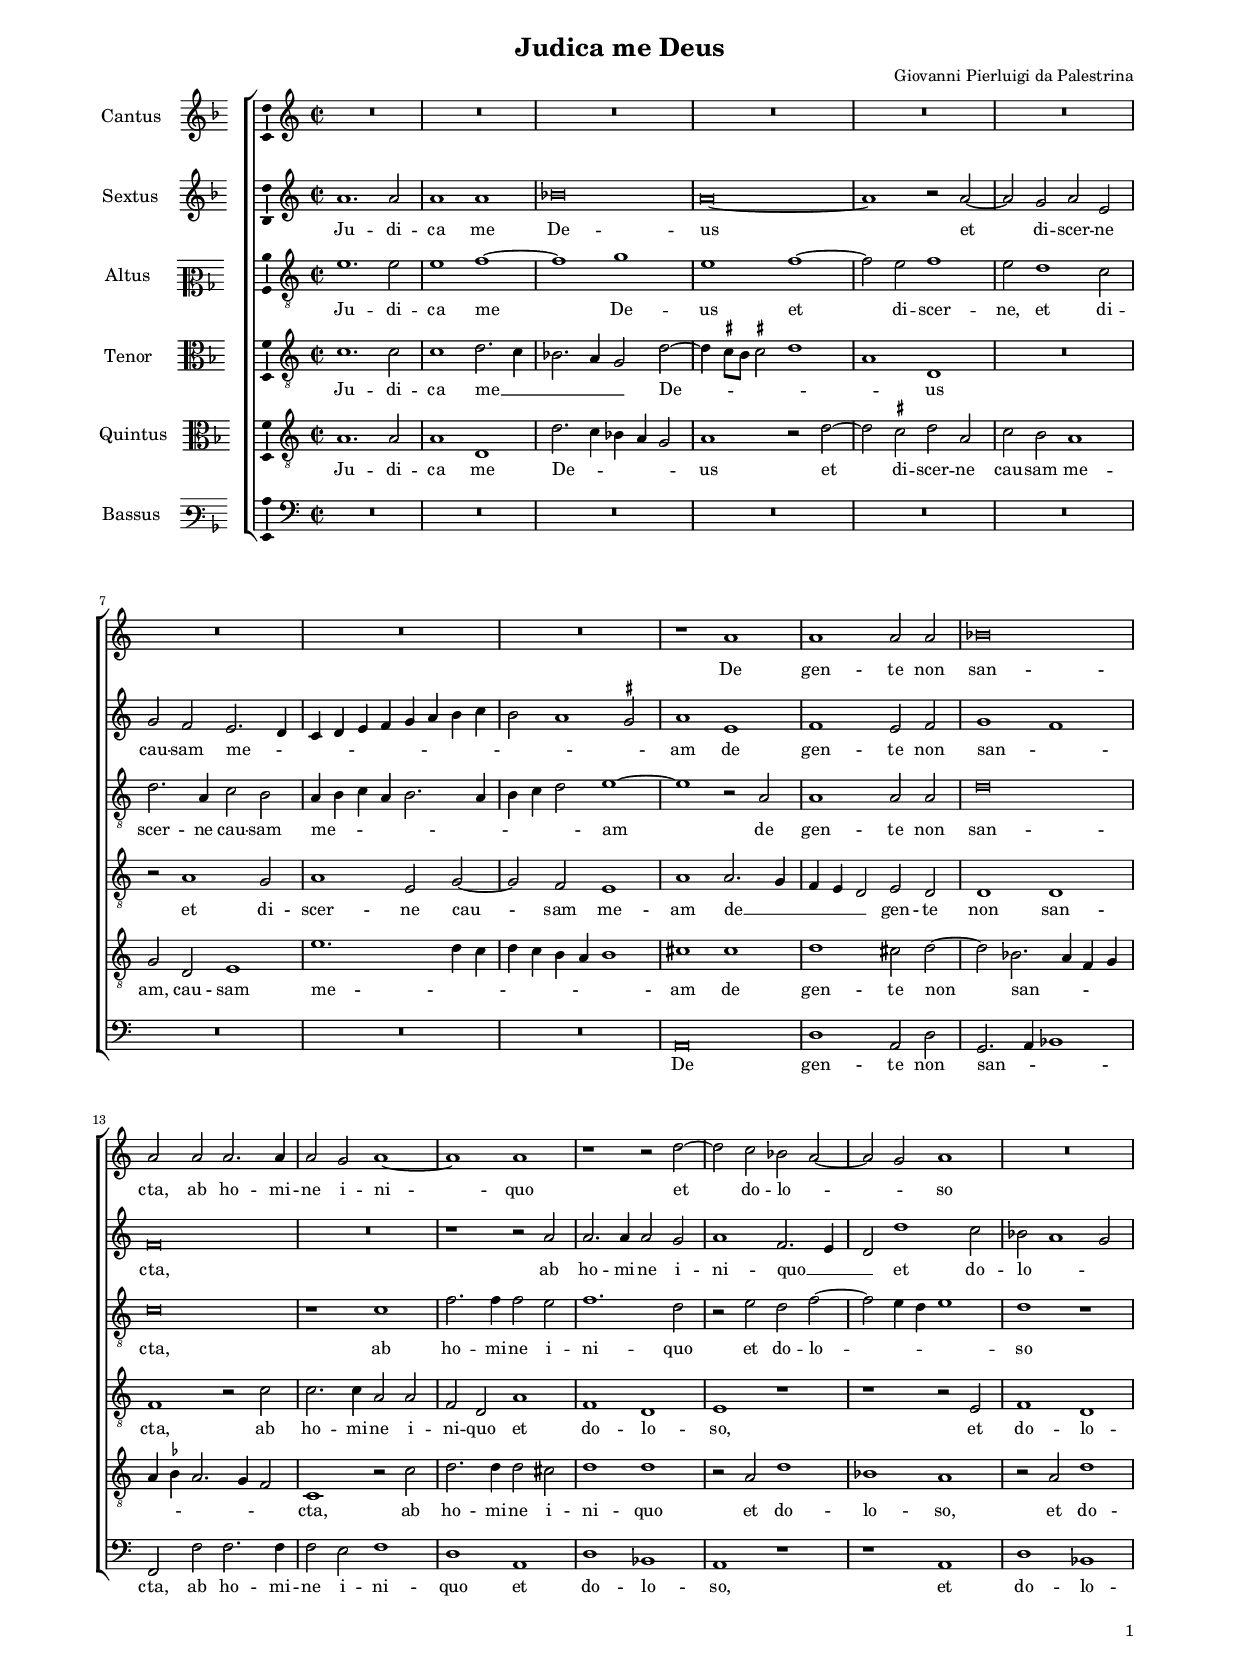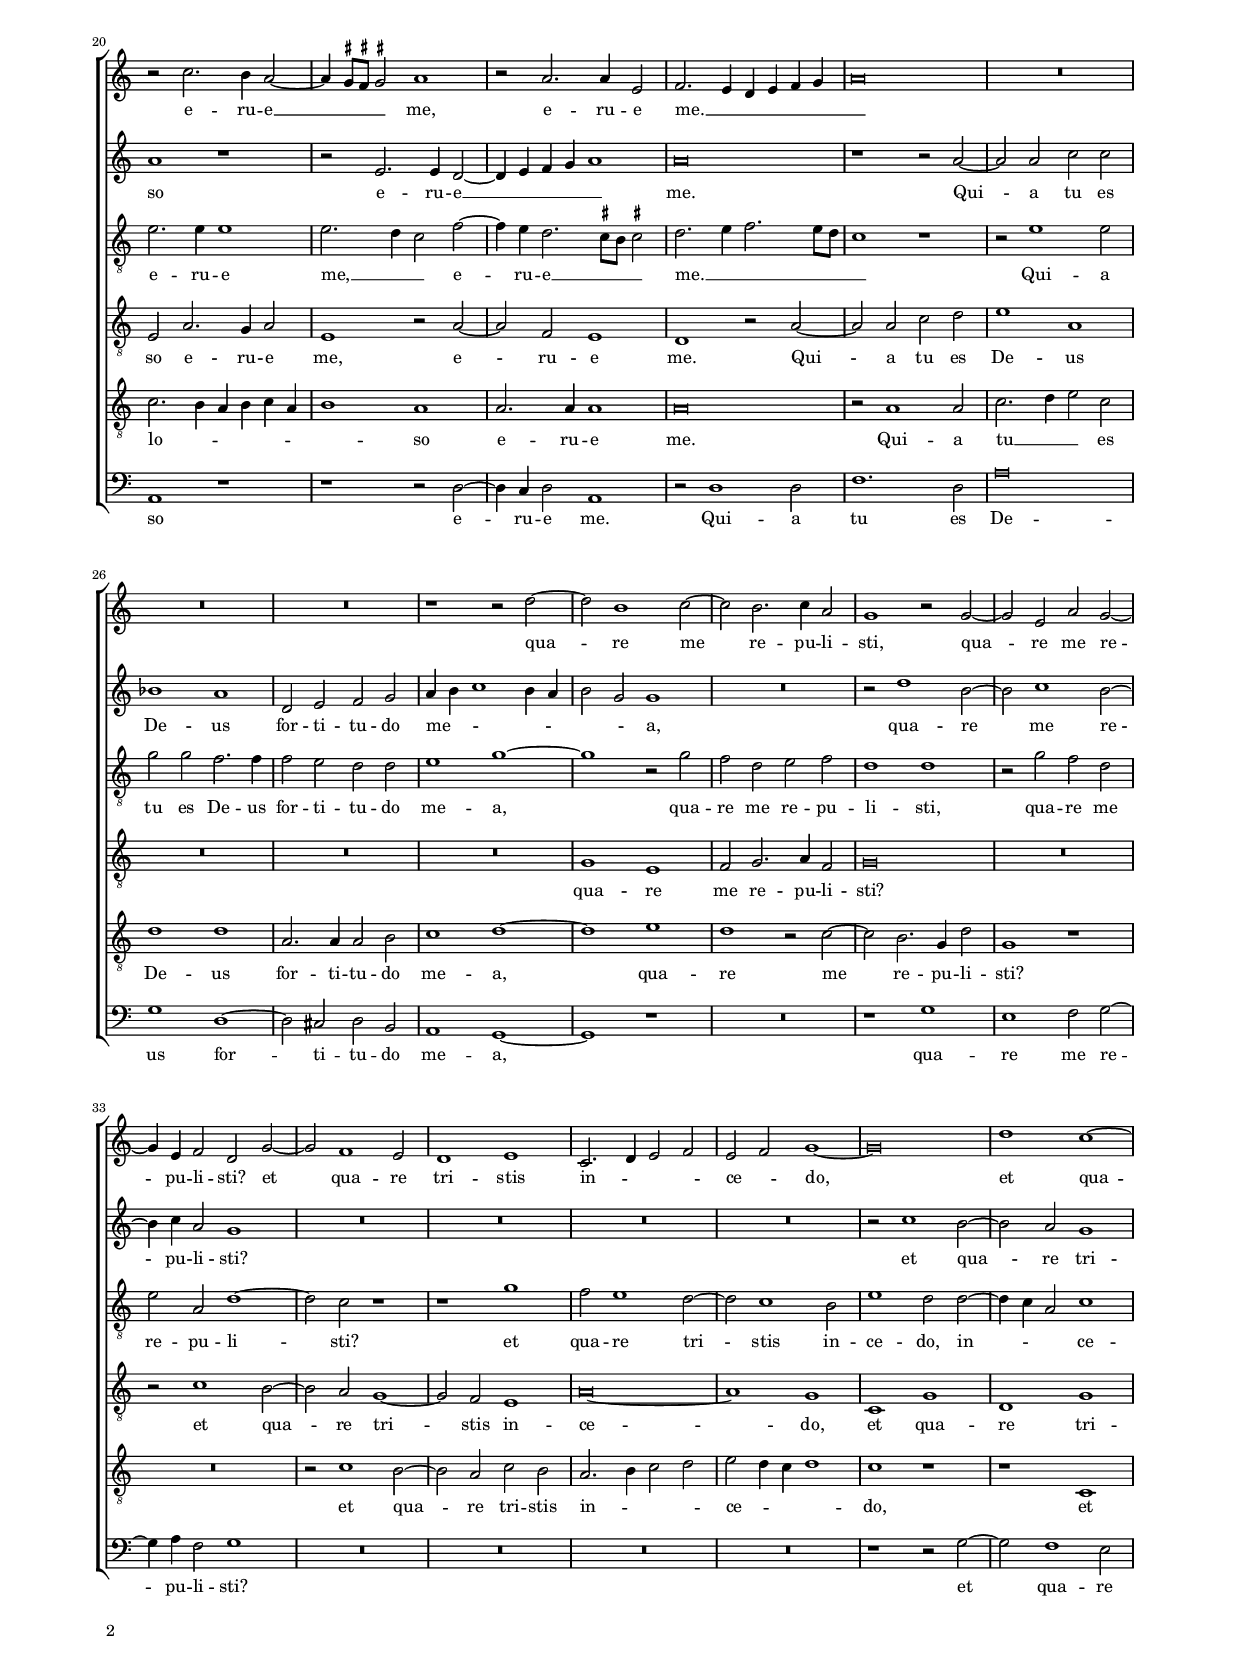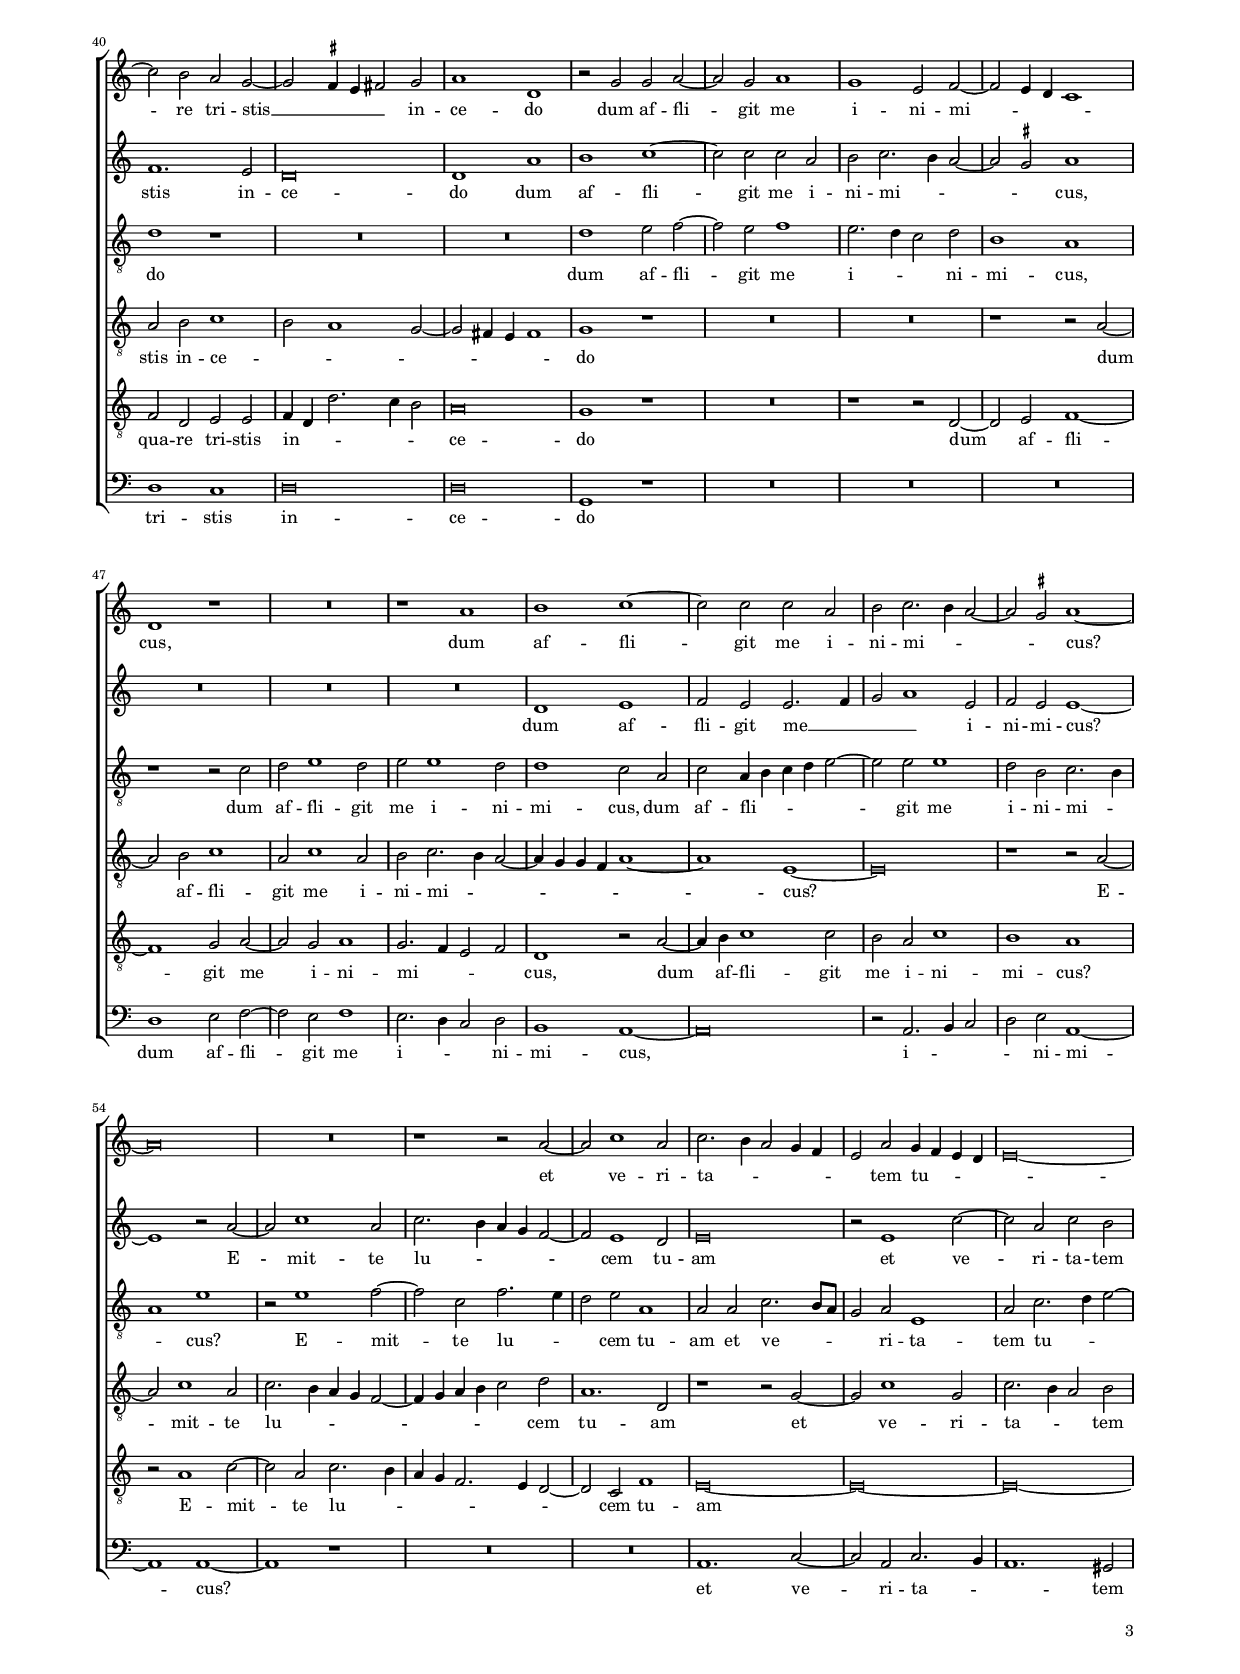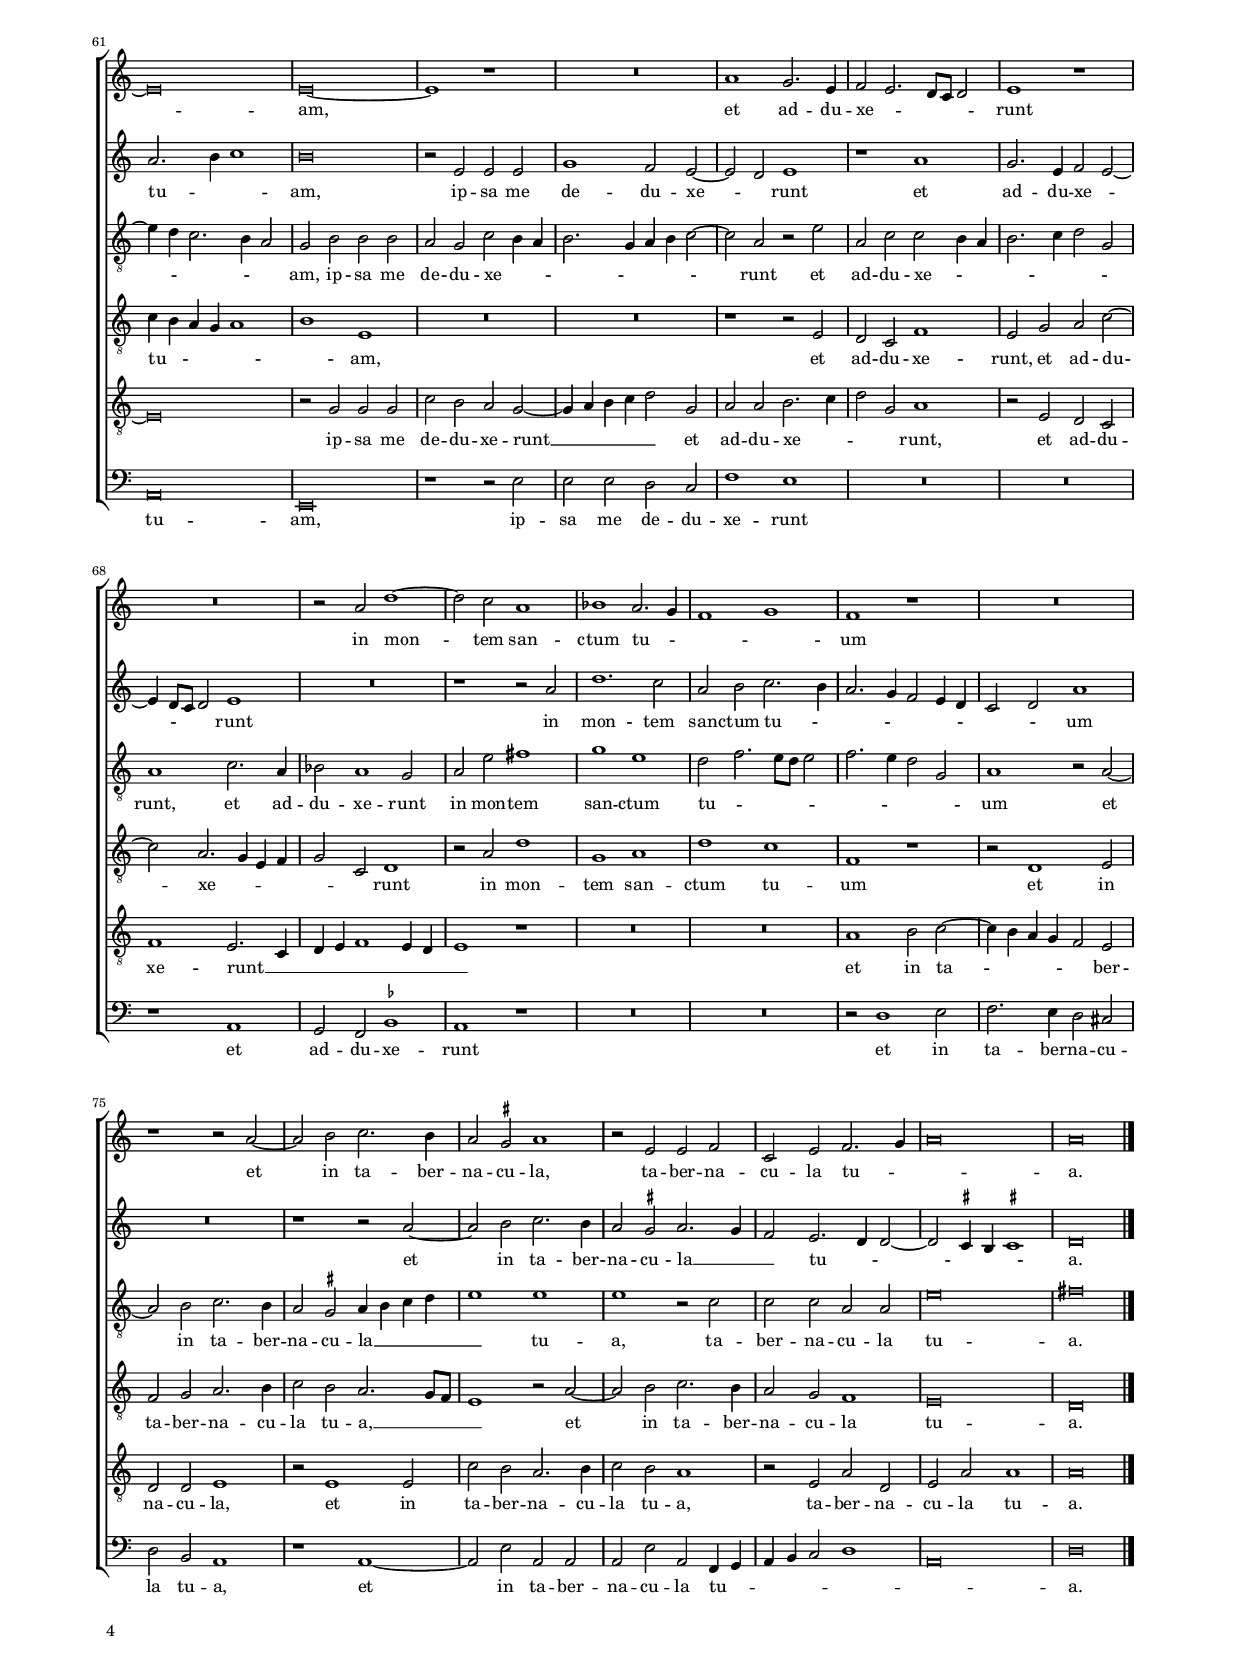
\header
{
  title="Judica me Deus"
  composer="Giovanni Pierluigi da Palestrina"
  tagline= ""
}

\version "2.22.0"
\language deutsch
#(set-global-staff-size 14)
% #(set-default-paper-size "letter")
#(ly:set-option 'point-and-click #f)


\paper
	{
	top-margin = 1.5 \cm
	bottom-margin = 1 \cm
	left-margin = 1.8 \cm
	right-margin = 1.8 \cm
	ragged-bottom = ##f
	ragged-last-bottom = ##t
	print-page-number = ##f
	system-system-spacing = #'((basic-distance . 17) (minimum-distance . 14) (padding . 6) (strechability . 250))
        oddFooterMarkup=\markup   \fill-line { "" \fromproperty #'page:page-number-string }
        evenFooterMarkup=\markup  \fill-line { \fromproperty #'page:page-number-string "" }
        last-bottom-spacing = #'((basic-distance . 12) (minimum-distance . 7) (padding . 4))
%	systems-per-page = 3
%       page-count = 4
%	min-systems-per-page = 3
	}


global = {
	\key f \major
	\time 2/2 \set Score.measureLength = #(ly:make-moment 2/1)
        \skip 1*2*81 \bar "|."
	}

ficta = { \once \set suggestAccidentals = ##t }
	
forget = #(define-music-function (music) (ly:music?) #{
	\accidentalStyle forget
	$music
	\accidentalStyle default
	#})

m = \melisma
me = \melismaEnd



incipitcantus = \markup { \score {
	{
	\set Staff.instrumentName = \markup { \fontsize #1 "Cantus" }
	\key f \major
	\clef violin
	s4 \bar ""
	}
	\layout  {
	raggedright = ##t
	indent = 1.6 \cm
	line-width = 2.2 \cm
	\context { \Staff \remove Time_signature_engraver }
	\override Staff.Clef.Y-extent = #'(0 . 0)
	}} \hspace #1 }


incipitsextus = \markup { \score {
	{
	\set Staff.instrumentName = \markup { \fontsize #1 "Sextus" }
	\key f \major
	\clef violin
	s4 \bar ""
	}
	\layout  {
	raggedright = ##t
	indent = 1.6 \cm
	line-width = 2.2 \cm
	\context { \Staff \remove Time_signature_engraver }
	\override Staff.Clef.Y-extent = #'(0 . 0)
	}} \hspace #1 }
      
      
incipitaltus = \markup { \score {
	{
	\set Staff.instrumentName = \markup { \fontsize #1 "Altus" }
	\key f \major
	\clef mezzosoprano
	s4 \bar ""
	}
	\layout  {
	raggedright = ##t
	indent = 1.6 \cm
	line-width = 2.2 \cm
	\context { \Staff \remove Time_signature_engraver }
	\override Staff.Clef.Y-extent = #'(0 . 0)
	}} \hspace #1 }


incipittenor = \markup { \score {
	{
	\set Staff.instrumentName = \markup { \fontsize #1 "Tenor" }
	\key f \major
	\clef alto
	s4 \bar ""
	}
	\layout  {
	raggedright = ##t
	indent = 1.6 \cm
	line-width = 2.2 \cm
	\context { \Staff \remove Time_signature_engraver }
	\override Staff.Clef.Y-extent = #'(0 . 0)
	}} \hspace #1 }
      
      
incipitquintus = \markup { \score {
	{
	\set Staff.instrumentName = \markup { \fontsize #1 "Quintus" }
	\key f \major
	\clef alto
	s4 \bar ""
	}
	\layout  {
	raggedright = ##t
	indent = 1.6 \cm
	line-width = 2.2 \cm
	\context { \Staff \remove Time_signature_engraver }
	\override Staff.Clef.Y-extent = #'(0 . 0)
	}} \hspace #1 }
      
      
incipitbassus = \markup { \score {
	{
	\set Staff.instrumentName = \markup { \fontsize #1 "Bassus" }
	\key f \major
	\clef varbaritone
	s4 \bar ""
	}
	\layout  {
	raggedright = ##t
	indent = 1.6 \cm
	line-width = 2.2 \cm
	\context { \Staff \remove Time_signature_engraver }
	\override Staff.Clef.Y-extent = #'(0 . 0)
	}} \hspace #1 }


cantus =  \relative c''
	{
	R\breve
	R\breve
	R\breve
	R\breve
%5
	R\breve |
	R\breve
	R\breve
	R\breve
	R\breve
%10
	r1 d |
	d1 d2 d
	es\breve
	d2 d d2. d4
	d2 c d1~
%15
	d1 d |
	r1 r2 g~
	g2 f es d~
	d2 c d1
	R\breve
%20
	r2 f2. e4 d2~ |
	d4 \ficta cis8 \ficta h \ficta cis!2 d1
	r2 d2. d4 a2
	b2. a4 g a b c
	d\breve
%25
	R\breve |
	R\breve
	R\breve
	r1 r2 g~
	g2 e1 f2~
%30
	f2 e2. f4 d2 |
	c1 r2 c~
	c2 a d c~
	c4 a b2 g c~
	c2 b1 a2
%35
	g1 a |
	f2. g4 a2 b
	a2 b c1~
	c\breve
	g'1 f~
%40
	f2 e d c~ |
	c2 \ficta h4 a h!2 c
	d1 g,
	r2 c c d~
	d2 c d1
%45
	c1 a2 b~ |
	b2 a4 g f1
	g1 r
	R\breve
	r1 d'
%50
	e1 f~ |
	f2 f f d
	e2 f2. e4 d2~
	d2 \ficta cis d1~
	d\breve
%55
	R\breve |
	r1 r2 d~
	d2 f1 d2
	f2. e4 d2 c4 b
	a2 d c4 b a g
%60
	a\breve~ |
	a\breve
	a\breve~
	a1 r
	R\breve
%65
	d1 c2. a4 |
	b2 a2. g8 f g2
	a1 r
	R\breve
	r2 d g1~
%70
	g2 f d1 |
	es1 d2. c4
	b1 c
	b1 r
	R\breve
%75
	r1 r2 d~ |
	d2 e f2. e4
	d2 \ficta cis d1
	r2 a a b
	f2 a b2. c4
%80
	d\breve |
	d\breve |
	}


sextus = \relative c''
	{
	d1. d2
	d1 d
	es\breve
	d\breve~
%5
	d1 r2 d~ |
	d2 c d a
	c2 b a2. g4
	f4 g a b c d e f
	e2 d1 \ficta cis2
%10
	d1 a |
	b1 a2 b
	c1 b
	b\breve
	R\breve
%15
	r1 r2 d |
	d2. d4 d2 c
	d1 b2. a4
	g2 g'1 f2
	es2 d1 c2
%20
	d1 r |
	r2 a2. a4 g2~
	g4 a b c d1
	d\breve
	r1 r2 d~
%25
	d2 d f f |
	es1 d
	g,2 a b c
	d4 e f1 e4 d
	e2 c c1
%30
	R\breve |
	r2 g'1 e2~
	e2 f1 e2~
	e4 f d2 c1
	R\breve
%35
	R\breve |
	R\breve
	R\breve
	r2 f1 e2~
	e2 d c1
%40
	b1. a2 |
	g\breve
	g1 d'
	e1 f~
	f2 f f d
%45
	e2 f2. e4 d2~ |
	d2 \ficta cis d1
	R\breve
	R\breve
	R\breve
%50
	g,1 a |
	b2 a a2. b4
	c2 d1 a2
	b2 a a1~
	a1 r2 d~
%55
	d2 f1 d2 |
	f2. e4 d c b2~
	b2 a1 g2
	a\breve
	r2 a1 f'2~
%60
	f2 d f e |
	d2. e4 f1
	e\breve
	r2 a, a a
	c1 b2 a~
%65
	a2 g a1 |
	r1 d
	c2. a4 b2 a~
	a4 g8 f g2 a1
	R\breve
%70
	r1 r2 d |
	g1. f2
	d2 e f2. e4
	d2. c4 b2 a4 g
	f2 g d'1
%75
	R\breve |
	r1 r2 d~
	d2 e f2. e4
	d2 \ficta cis d2. \forget c4
	b2 a2. g4 g2~
%80
	g2 \ficta fis4 e \ficta fis!1 |
	g\breve |
	}


altus =  \relative c'
    {
	a'1. a2
	a1 b~
	b1 c
	a1 b~
%5
	b2 a b1 |
	a2 g1 f2
	g2. d4 f2 e
	d4 e f d e2. d4
	e4 f g2 a1~
%10
	a1 r2 d, |
	d1 d2 d
	g\breve
	f\breve
	r1 f
%15
	b2. b4 b2 a |
	b1. g2
	r2 a g b~
	b2 a4 g a1
	g1 r
%20
	a2. a4 a1 |
	a2. g4 f2 b~
	b4 a g2. \ficta fis8 e \ficta fis!2
	g2. a4 b2. a8 g
	f1 r
%25
	r2 a1 a2 |
	c2 c b2. b4
	b2 a g g
	a1 c~
	c1 r2 c
%30
	b2 g a b |
	g1 g
	r2 c b g
	a2 d, g1~
	g2 f r1
%35
	r1 c' |
	b2 a1 g2~
	g2 f1 e2
	a1 g2 g~
	g4 f d2 f1
%40
	g1 r |
	R\breve
	R\breve
	g1 a2 b~
	b2 a b1
%45
	a2. g4 f2 g |
	e1 d
	r1 r2 f
	g2 a1 g2
	a2 a1 g2
%50
	g1 f2 d |
	f2 d4 e f g a2~
	a2 a a1
	g2 e f2. e4
	d1 a'
%55
	r2 a1 b2~
	b2 f b2. a4
	g2 a d,1
	d2 d f2. e8 d
	c2 d a1
%60
	d2 f2. g4 a2~ |
	a4 g f2. e4 d2
	c2 e e e
	d2 c f e4 d
	e2. c4 d e f2~
%65
	f2 d r a' |
	d,2 f f e4 d
	e2. f4 g2 c,
	d1 f2. d4
	es2 d1 c2
%70
	d2 a' h1 |
	c1 a
	g2 b2. a8 g a2
	b2. a4 g2 c,
	d1 r2 d~
%75
	d2 e f2. e4 |
        d2 \ficta cis d4 e f g
	a1 a
	a1 r2 f
	f2 f d d
%80
	a'\breve |
	h\breve |
	}


tenor =  \relative c'
	{
	f1. f2
	f1 g2. f4
	es2. d4 c2 g'~
	g4 \ficta fis8 e \ficta fis!2 g1
%5
	d1 g, |
	R\breve
	r2 d'1 c2
	d1 a2 c~
	c2 b a1
%10
	d1 d2. c4 |
	b4 a g2 a g
	g1 g
	b1 r2 f'
	f2. f4 d2 d
%15
	b2 g d'1 |
	b1 g
	a1 r
	r1 r2 a
	b1 g
%20
	a2 d2. c4 d2 |
	a1 r2 d~
	d2 b a1
	g1 r2 d'~
	d2 d f g
%25
	a1 d, |
	R\breve
	R\breve
	R\breve
	c1 a
%30
	b2 c2. d4 b2 |
	c\breve
	R\breve
	r2 f1 e2~
	e2 d c1~
%35
        c2 b a1 |	
	d\breve~
	d1 c
	f,1 c'
	g1 c
%40
	d2 e f1 |
	e2 d1 c2~
	c2 h4 a h1
	c1 r
	R\breve
%45
	R\breve |
	r1 r2 d~
	d2 e f1
	d2 f1 d2
	e2 f2. e4 d2~
%50
	d4 c c b d1~
	d1 a~
	a\breve
	r1 r2 d~
	d2 f1 d2
%55
	f2. e4 d c b2~ |
	b4 c d e f2 g
	d1. g,2
	r1 r2 c~
	c2 f1 c2
%60
	f2. e4 d2 e |
	f4 e d c d1
	e1 a,
	R\breve
	R\breve
%65
	r1 r2 a |
	g2 f b1
	a2 c d f~
	f2 d2. c4 a b
	c2 f, g1
%70
	r2 d' g1 |
	c,1 d
	g1 f
	b,1 r
	r2 g1 a2
%75
	b2 c d2. e4 |
	f2 e d2. c8 b
	a1 r2 d~
	d2 e f2. e4
	d2 c b1
%80
	a\breve |
	g\breve |
	}


quintus  =  \relative c'
	{
	d1. d2
	d1 g,
	g'2. f4 es d c2
	d1 r2 g~
%5
	g2 \ficta fis g d |
	f2 e d1
	c2 g a1
	a'1. g4 f
	g4 f e d e1
%10
	fis1 fis |
	g1 fis2 g~
	g2 es2. d4 b c
	d4 \ficta es d2. c4 b2
	f1 r2 f'
%15
	g2. g4 g2  fis |
	g1 g
	r2 d g1
	es1 d
	r2 d g1
%20
	f2. e4 d e f d |
	e1 d
	d2. d4 d1
	d\breve
	r2 d1 d2
%25
	f2. g4 a2 f |
	g1 g
	d2. d4 d2 e
	f1 g~
	g1 a
%30
	g1 r2 f~ |
	f2 e2. c4 g'2
        c,1 r
	R\breve
	r2 f1 e2~
%35
	e2 d f e |
	d2. e4 f2 g
	a2 g4 f g1
	f1 r
	r1 f,
%40
	b2 g a a |
	b4 g g'2. f4 e2
	d\breve
	c1 r
	R\breve
%45
	r1 r2 g~ |
	g2 a b1~
	b1 c2 d~
	d2 c d1
	c2. b4 a2 b
%50
	g1 r2 d'~ |
	d4 e f1 f2
	e2 d f1
	e1 d
	r2 d1 f2~
%55
	f2 d f2. e4 |
	d4 c b2. a4 g2~
	g2 f b1
	a\breve~
	a\breve~
%60
	a\breve~ |
	a\breve
	r2 c c c
	f2 e d c~
	c4 d e f g2 c,
%65
	d2 d e2. f4 |
	g2 c, d1
	r2 a g f
	b1 a2. f4
	g4 a b1 a4 g
%70
	a1 r |
	R\breve
	R\breve
	d1 e2 f~
	f4 e d c b2 a
%75
	g2 g a1 |
	r2 a1 a2
	f'2 e d2. e4
	f2 e d1
	r2 a d g,
%80
	a2 d d1 |
	d\breve |
	}


bassus  =  \relative c
	{
	R\breve
	R\breve
	R\breve
	R\breve
%5
	R\breve |
	R\breve
	R\breve
	R\breve
	R\breve
%10
	d\breve |
	g1 d2 g
	c,2. d4 es1
	b2 b' b2. b4
	b2 a b1
%15
	g1 d |
	g1 es
	d1 r
	r1 d
	g1 es
%20
	d1 r |
	r1 r2 g~
	g4 f g2 d1
	r2 g1 g2
	b1. g2
%25
	d'\breve |
	c1 g~
	g2 fis g e
	d1 c~
	c1 r
%30
	R\breve |
	r1 c'
	a1 b2 c~
	c4 d b2 c1
	R\breve
%35
	R\breve |
	R\breve
	R\breve
	r1 r2 c~
	c2 b1 a2
%40
	g1 f |
	g\breve
	g\breve
	c,1 r
	R\breve
%45
	R\breve |
	R\breve
	g'1 a2 b~
	b2 a b1
	a2. g4 f2 g
%50
	e1 d~ |
	d\breve
	r2 d2. e4 f2
	g2 a d,1~
	d1 d~
%55
	d1 r |
	R\breve
	R\breve
	d1. f2~
	f2 d f2. e4
%60
	d1. cis2 |
	d\breve
	a\breve
	r1 r2 a'
	a2 a g f
%65
	b1 a |
	R\breve
	R\breve
	r1 d,
	c2 b \ficta es1
%70
	d1 r |
	R\breve
	R\breve
	r2 g1 a2
	b2. a4 g2 fis
%75
	g2 e d1 |
	r1 d~
	d2 a' d, d
	d2 a' d, b4 c
	d4 e f2 g1
%80
	d\breve |
	g\breve |
	}


lyricscantus = \lyricmode {
	De gen -- te non san -- cta,
        ab ho -- mi -- ne i -- ni -- quo et do -- lo -- _ _ so e -- ru -- e __ _ _ _ me,
        e -- ru -- e me. __ _ _ _ _ _ _
        qua -- re me re -- pu -- li -- sti,
        qua -- re me re -- pu -- li -- sti?
        et qua -- re tri -- stis in -- _ _ _ ce -- _ do,
        et qua -- re tri -- stis __ _ _ _ in -- ce -- do
        dum af -- fli -- git me i -- ni -- mi -- _ _ _ cus,
        dum af -- fli -- git me i -- ni -- mi -- _ _ _ cus?
        et ve -- ri -- ta -- _ _ _ _ _ tem tu -- _ _ _ _ am,
        et ad -- du -- xe -- _ _ _ _ runt
        in mon -- tem san -- ctum tu -- _ _ _ um
        et in ta -- ber -- na -- cu -- la,
        ta -- ber -- na -- cu -- la tu -- _ _ a.
	}


lyricssextus = \lyricmode {
	Ju -- di -- ca me De -- us
        et di -- scer -- ne
        cau -- sam me -- _ _ _ _ _ _ _ _ _ _ _ _ am
        de gen -- te non san -- _ cta,
        ab ho -- mi -- ne i -- ni -- quo __ _ _ et do -- lo -- _ _ so e -- ru -- e __ _ _ _ _ me.
        Qui -- a tu es De -- us for -- ti -- tu -- do me -- _ _ _ _ _ _ a,
        qua -- re me re -- pu -- li -- sti?
        et qua -- re tri -- stis in -- ce -- do
        dum af -- fli -- git me i -- ni -- mi -- _ _ _ cus,
        dum af -- fli -- git me __ _ _ _ i -- ni -- mi -- cus?
        E -- mit -- te lu -- _ _ _ _ cem tu -- am et ve -- ri -- ta -- tem tu -- _ _ am,
        ip -- sa me de -- du -- xe -- _ runt
        et ad -- du -- xe -- _ _ _ _ runt
        in mon -- tem san -- ctum tu -- _ _ _ _ _ _ _ _ um
        et in ta -- ber -- na -- cu -- la __ _ _ tu -- _ _ _ _ _ a.
	}


lyricsaltus = \lyricmode {
	Ju -- di -- ca me De -- us
        et di -- scer -- ne,
        et di -- scer -- ne
        cau -- sam me -- _ _ _ _ _ _ _ _ am
        de gen -- te non san -- cta,
        ab ho -- mi -- ne i -- ni -- quo et do -- lo -- _ _ _ so e -- ru -- e me, __ _ _
        e -- ru -- e __ _ _ _ me. __ _ _ _ _ _
        Qui -- a tu es De -- us for -- ti -- tu -- do me -- a,
        qua -- re me re -- pu -- li -- sti,
        qua -- re me re -- pu -- li -- sti?
        et qua -- re tri -- stis in -- ce -- do,
        in -- _ _ ce -- do
        dum af -- fli -- git me i -- _ _ ni -- mi -- cus,
        dum af -- fli -- git me i -- ni -- mi -- cus,
        dum af -- fli -- _ _ _ _ git me i -- ni -- mi -- _ _ cus?
        E -- mit -- te lu -- _ _ cem tu -- am et ve -- _ _ _ ri -- ta -- tem tu -- _ _ _ _ _ _ am,
        ip -- sa me de -- du -- xe -- _ _ _ _ _ _ _ runt
        et ad -- du -- xe -- _ _ _ _ _ _ runt,
        et ad -- du -- xe -- runt
        in mon -- tem san -- ctum tu -- _ _ _ _ _ _ _ _ um
        et in ta -- ber -- na -- cu -- la __ _ _ _ _ tu -- a,
        ta -- ber -- na -- cu -- la tu -- a.
	}
	

lyricstenor = \lyricmode {
	Ju -- di -- ca me __ _ _ _ _ De -- _ _ _ _ _ us
        et di -- scer -- ne
        cau -- sam me -- am
        de __ _ _ _ _ gen -- te non san -- cta,
        ab ho -- mi -- ne i -- ni -- quo et do -- lo -- so,
        et do -- lo -- so
        e -- ru -- e me,
        e -- ru -- e me.
        Qui -- a tu es De -- us
        qua -- re me re -- pu -- li -- sti?
        et qua -- re tri -- stis in -- ce -- do,
        et qua -- re tri -- stis in -- ce -- _ _ _ _ _ _ do
        dum af -- fli -- git me i -- ni -- mi -- _ _ _ _ _ _ cus?
        E -- mit -- te lu -- _ _ _ _ _ _ _ _ cem tu -- am et ve -- ri -- ta -- _ _ tem tu -- _ _ _ _ _ am,
        et ad -- du -- xe -- runt,
        et ad -- du -- xe -- _ _ _ _ _ runt
        in mon -- tem san -- ctum tu -- um
        et in ta -- ber -- na -- cu -- la tu -- a, __ _ _ _
        et in ta -- ber -- na -- cu -- la tu -- a.
	}


lyricsquintus = \lyricmode {
	Ju -- di -- ca me De -- _ _ _ _ us
        et di -- scer -- ne
        cau -- sam me -- am,
        cau -- sam me -- _ _ _ _ _ _ _ am
        de gen -- te non san -- _ _ _ _ _ _ _ _ cta,
        ab ho -- mi -- ne i -- ni -- quo et do -- lo -- so,
        et do -- lo -- _ _ _ _ _ _ so e -- ru -- e me.
        Qui -- a tu __ _ _ es De -- us for -- ti -- tu -- do me -- a,
        qua -- re me re -- pu -- li -- sti?
        et qua -- re tri -- stis in -- _ _ _ ce -- _ _ _ do,
        et qua -- re tri -- stis in -- _ _ _ _ ce -- do
        dum af -- fli -- git me i -- ni -- mi -- _ _ _ cus,
        dum af -- fli -- git me i -- ni -- mi -- cus?
        E -- mit -- te lu -- _ _ _ _ _ _ cem tu -- am
        ip -- sa me de -- du -- xe -- runt __ _ _ _ _ 
        et ad -- du -- xe -- _ _ _ runt,
        et ad -- du -- xe -- runt __ _ _ _ _ _ _ _
        et in ta -- _ _ _ _ ber -- na -- cu -- la,
        et in ta -- ber -- na -- cu -- la tu -- a,
        ta -- ber -- na -- cu -- la tu -- a.
	}


lyricsbassus = \lyricmode {
	De gen -- te non san -- _ _ cta,
        ab ho -- mi -- ne i -- ni -- quo et do -- lo -- so,
        et do -- lo -- so e -- ru -- e me.
        Qui -- a tu es De -- us for -- ti -- tu -- do me -- a,
        qua -- re me re -- pu -- li -- sti?
        et qua -- re tri -- stis in -- ce -- do
        dum af -- fli -- git me i -- _ _ ni -- mi -- cus,
        i -- _ _ _ ni -- mi -- cus?
        et ve -- ri -- ta -- _ _ tem tu -- am,
        ip -- sa me de -- du -- xe -- runt
        et ad -- du -- xe -- runt
        et in ta -- ber -- na -- cu -- la tu -- a,
        et in ta -- ber -- na -- cu -- la tu -- _ _ _ _ _ _ a.
	}


\score
{  
	\transpose f c {
	\new ChoirStaff \with { \override StaffGrouper.staff-staff-spacing.basic-distance = #12 }
	<<

	\new Staff << \global
	\new Voice="v1" {
		\set Staff.instrumentName=\incipitcantus
		\set Staff.midiInstrument = "reed organ"
		\clef violin
		\cantus }
	\new Lyrics \lyricsto "v1" {\lyricscantus }
	>>


	\new Staff << \global
	\new Voice="v6" {
		\set Staff.instrumentName=\incipitsextus
		\set Staff.midiInstrument = "reed organ"
		\clef violin 
		\sextus}
	\new Lyrics \lyricsto "v6" {\lyricssextus }
	>>


	\new Staff << \global
	\new Voice="v2" {
		\set Staff.instrumentName=\incipitaltus
		\set Staff.midiInstrument = "reed organ"
		\clef "G_8" 
		\altus}
	\new Lyrics \lyricsto "v2" {\lyricsaltus }
	>>


	\new Staff << \global
	\new Voice="v3" {
		\set Staff.instrumentName=\incipittenor
		\set Staff.midiInstrument = "reed organ"
		\clef "G_8"
		\tenor }
	\new Lyrics \lyricsto "v3" {\lyricstenor }
	>>


	\new Staff << \global
	\new Voice="v5" {
		\set Staff.instrumentName=\incipitquintus
		\set Staff.midiInstrument = "reed organ"
		\clef "G_8"
		\quintus}
	\new Lyrics \lyricsto "v5" {\lyricsquintus }
	>>


	\new Staff << \global
	\new Voice="v4" {
		\set Staff.instrumentName=\incipitbassus
		\set Staff.midiInstrument = "reed organ"
		\clef bass 
		\bassus }
	\new Lyrics \lyricsto "v4" {\lyricsbassus}
	>>

	>>
	} % transpose

	\layout
	{
	indent = 2.5 \cm
%	\context { \Lyrics \override VerticalAxisGroup.nonstaff-relatedstaff-spacing.padding = #2 }
%	\context { \Lyrics \override LyricText.font-size = #1 }
	\context { \Staff \override TimeSignature.break-visibility = #end-of-line-invisible }
    \context { \Staff \consists "Ambitus_engraver" }
	\context { \Score \override BarNumber.padding = #2 }
	\context { \Voice \override NoteHead.style = #'baroque }
	}

\midi
	{
    	\tempo 2 = 90
	}

}


% EOF
